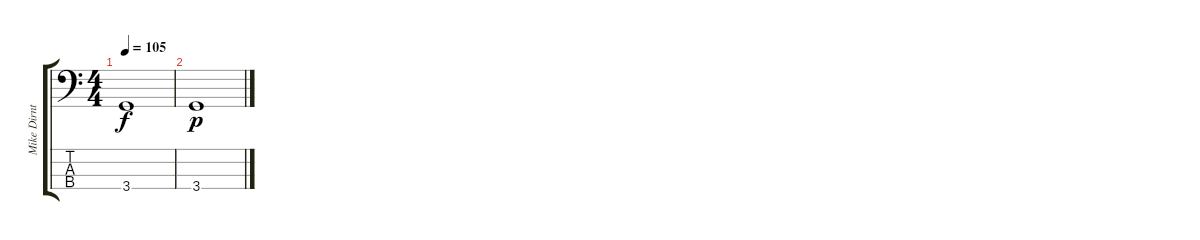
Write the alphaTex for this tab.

\track ("Mike Dirnt" "Mike Dirnt") {instrument electricbasspick}
\staff {score tabs}
\tuning (G2 D2 A1 E1) {hide}
\ts (4 4)
\tempo 105
\clef f4
\ks c
3.4.1{dy f} |
3.4.1{dy p}
